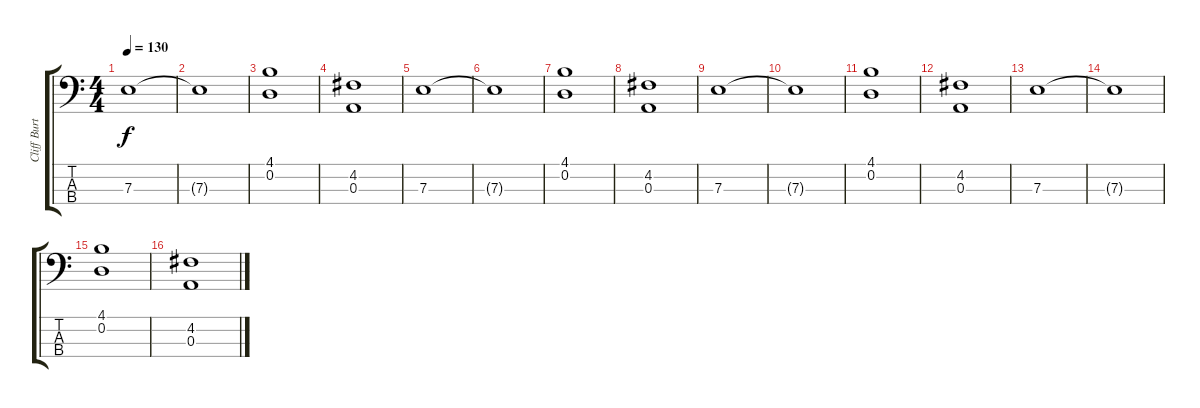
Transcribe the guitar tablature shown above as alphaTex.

\track ("Cliff Burton (Bass)" "Cliff Burt") {instrument electricbassfinger}
\staff {score tabs}
\tuning (G2 D2 A1 E1) {hide}
\ts (4 4)
\tempo 130
\clef f4
\ks c
7.3.1{dy f volume 0 instrument lead1square} |
7.3{t}.1{volume 1} |
(4.1 0.2).1 |
(4.2 0.3).1{volume 2} |
7.3.1{instrument lead1square} |
7.3{t}.1 |
(4.1 0.2).1{volume 3} |
(4.2 0.3).1 |
7.3.1{instrument lead1square} |
7.3{t}.1{volume 4} |
(4.1 0.2).1 |
(4.2 0.3).1 |
7.3.1{volume 7 instrument lead1square} |
7.3{t}.1 |
(4.1 0.2).1{volume 8} |
(4.2 0.3).1
